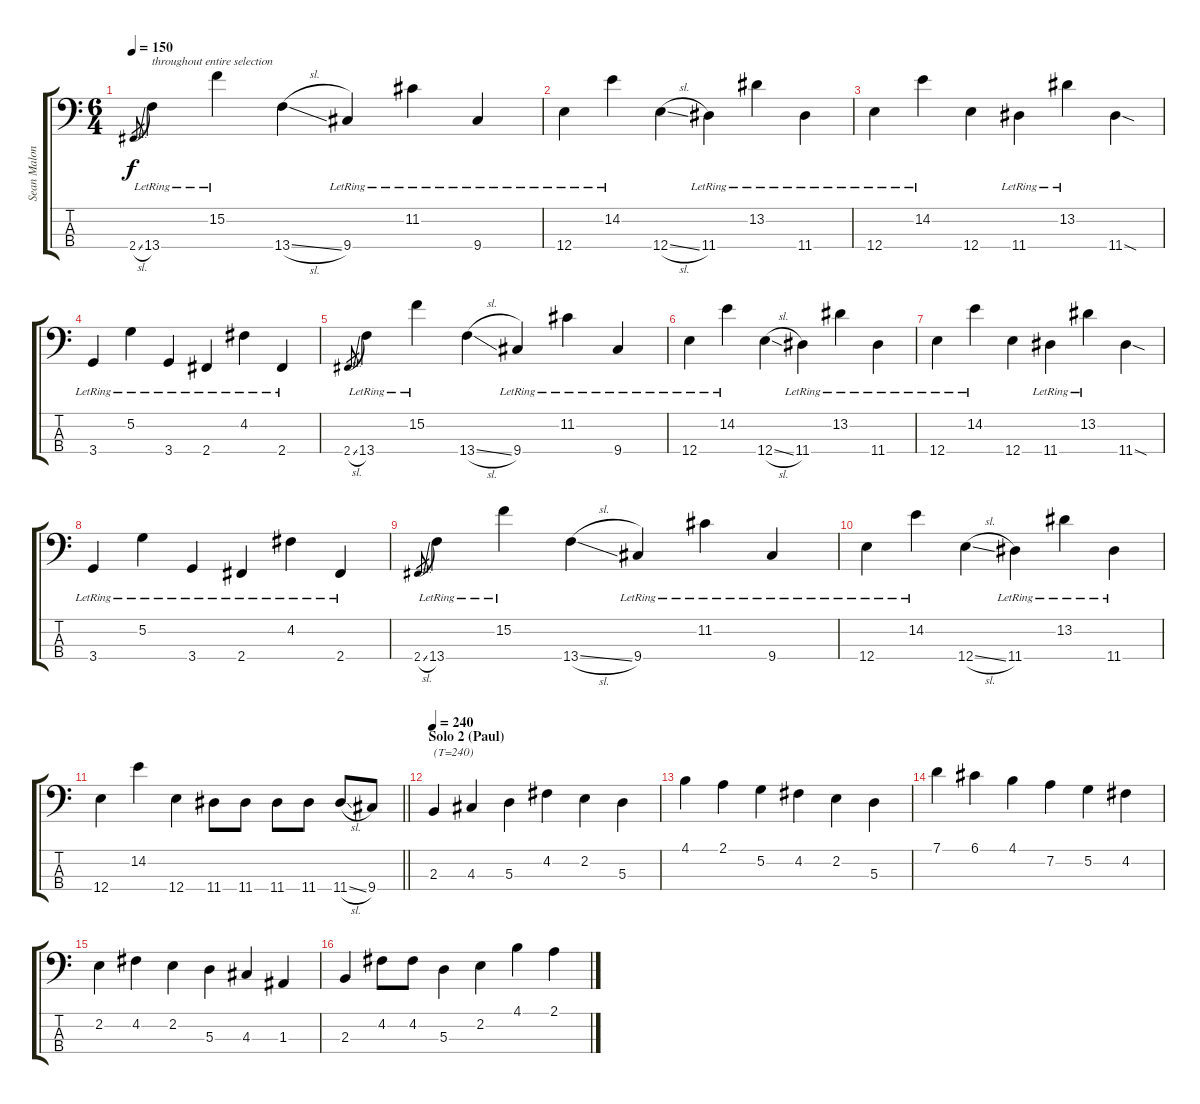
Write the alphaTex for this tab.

\track ("Sean Malone (Fretless Bass)" "Sean Malon") {instrument fretlessbass}
\staff {score tabs}
\tuning (G2 D2 A1 E1) {hide}
\ts (6 4)
\tempo 150
\clef f4
\ks c
2.4{sl}.8{gr dy f} 13.4{lr}.4{txt "throughout entire selection"} 15.2{lr}.4 13.4{sl}.4 9.4{lr}.4 11.2{lr}.4 9.4{lr}.4 |
12.4{lr}.4 14.2{lr}.4 12.4{sl}.4 11.4{lr}.4 13.2{lr}.4 11.4{lr}.4 |
12.4{lr}.4 14.2{lr}.4 12.4.4 11.4{lr}.4 13.2{lr}.4 11.4{sod}.4 |
3.4{lr}.4 5.2{lr}.4 3.4{lr}.4 2.4{lr}.4 4.2{lr}.4 2.4{lr}.4 |
2.4{sl}.8{gr} 13.4{lr}.4 15.2{lr}.4 13.4{sl}.4 9.4{lr}.4 11.2{lr}.4 9.4{lr}.4 |
12.4{lr}.4 14.2{lr}.4 12.4{sl}.4 11.4{lr}.4 13.2{lr}.4 11.4{lr}.4 |
12.4{lr}.4 14.2{lr}.4 12.4.4 11.4{lr}.4 13.2{lr}.4 11.4{sod}.4 |
3.4{lr}.4 5.2{lr}.4 3.4{lr}.4 2.4{lr}.4 4.2{lr}.4 2.4{lr}.4 |
2.4{sl}.8{gr} 13.4{lr}.4 15.2{lr}.4 13.4{sl}.4 9.4{lr}.4 11.2{lr}.4 9.4{lr}.4 |
12.4{lr}.4 14.2{lr}.4 12.4{sl}.4 11.4{lr}.4 13.2{lr}.4 11.4{lr}.4 |
\barLineRight lightlight
12.4.4 14.2.4 12.4.4 11.4.8 11.4.8 11.4.8 11.4.8 11.4{sl}.8 9.4.8 |
\section ("" "Solo 2 (Paul)")
\tempo 240
2.3.4{txt "(T=240)"} 4.3.4 5.3.4 4.2.4 2.2.4 5.3.4 |
4.1.4 2.1.4 5.2.4 4.2.4 2.2.4 5.3.4 |
7.1.4 6.1.4 4.1.4 7.2.4 5.2.4 4.2.4 |
2.2.4 4.2.4 2.2.4 5.3.4 4.3.4 1.3.4 |
2.3.4 4.2.8 4.2.8 5.3.4 2.2.4 4.1.4 2.1.4
